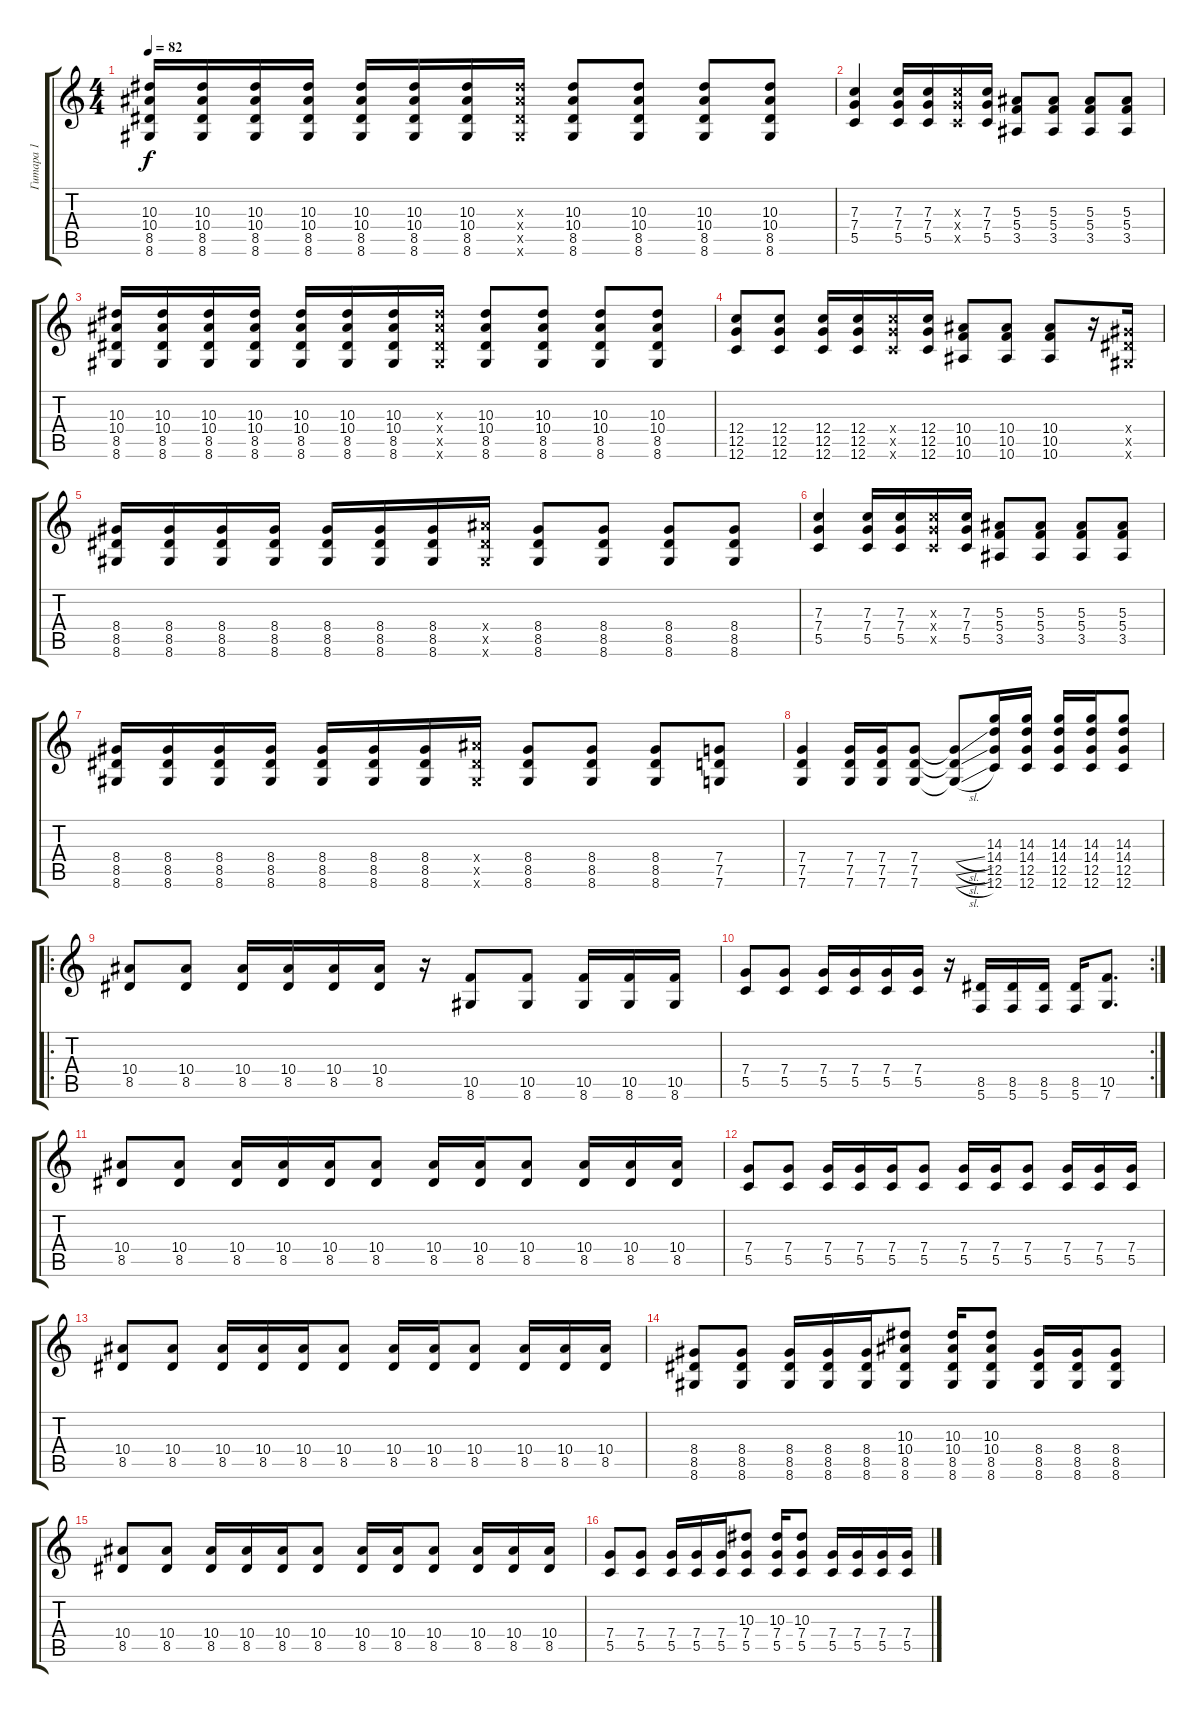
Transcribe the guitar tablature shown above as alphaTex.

\track ("Гитара 1" "Гитара 1") {instrument overdrivenguitar}
\staff {score tabs}
\tuning (D4 A3 F3 C3 G2 C2) {hide}
\ts (4 4)
\tempo 82
\clef g2
\ks c
(10.3 10.4 8.5 8.6).16{dy f instrument distortionguitar} (10.3 10.4 8.5 8.6).16 (10.3 10.4 8.5 8.6).16 (10.3 10.4 8.5 8.6).16 (10.3 10.4 8.5 8.6).16 (10.3 10.4 8.5 8.6).16 (10.3 10.4 8.5 8.6).16 (10.3{x} 10.4{x} 8.5{x} 8.6{x}).16 (10.3 10.4 8.5 8.6).8 (10.3 10.4 8.5 8.6).8 (10.3 10.4 8.5 8.6).8 (10.3 10.4 8.5 8.6).8 |
(7.3 7.4 5.5).4 (7.3 7.4 5.5).16 (7.3 7.4 5.5).16 (7.3{x} 7.4{x} 5.5{x}).16 (7.3 7.4 5.5).16 (5.3 5.4 3.5).8 (5.3 5.4 3.5).8 (5.3 5.4 3.5).8 (5.3 5.4 3.5).8 |
(10.3 10.4 8.5 8.6).16 (10.3 10.4 8.5 8.6).16 (10.3 10.4 8.5 8.6).16 (10.3 10.4 8.5 8.6).16 (10.3 10.4 8.5 8.6).16 (10.3 10.4 8.5 8.6).16 (10.3 10.4 8.5 8.6).16 (10.3{x} 10.4{x} 8.5{x} 8.6{x}).16 (10.3 10.4 8.5 8.6).8 (10.3 10.4 8.5 8.6).8 (10.3 10.4 8.5 8.6).8 (10.3 10.4 8.5 8.6).8 |
(12.4 12.5 12.6).8 (12.4 12.5 12.6).8 (12.4 12.5 12.6).16 (12.4 12.5 12.6).16 (12.4{x} 12.5{x} 12.6{x}).16 (12.4 12.5 12.6).16 (10.4 10.5 10.6).8 (10.4 10.5 10.6).8 (10.4 10.5 10.6).8 r.16 (8.4{x} 8.5{x} 8.6{x}).16 |
(8.4 8.5 8.6).16 (8.4 8.5 8.6).16 (8.4 8.5 8.6).16 (8.4 8.5 8.6).16 (8.4 8.5 8.6).16 (8.4 8.5 8.6).16 (8.4 8.5 8.6).16 (10.4{x} 8.5{x} 8.6{x}).16 (8.4 8.5 8.6).8 (8.4 8.5 8.6).8 (8.4 8.5 8.6).8 (8.4 8.5 8.6).8 |
(7.3 7.4 5.5).4 (7.3 7.4 5.5).16 (7.3 7.4 5.5).16 (7.3{x} 7.4{x} 5.5{x}).16 (7.3 7.4 5.5).16 (5.3 5.4 3.5).8 (5.3 5.4 3.5).8 (5.3 5.4 3.5).8 (5.3 5.4 3.5).8 |
(8.4 8.5 8.6).16 (8.4 8.5 8.6).16 (8.4 8.5 8.6).16 (8.4 8.5 8.6).16 (8.4 8.5 8.6).16 (8.4 8.5 8.6).16 (8.4 8.5 8.6).16 (10.4{x} 8.5{x} 8.6{x}).16 (8.4 8.5 8.6).8 (8.4 8.5 8.6).8 (8.4 8.5 8.6).8 (7.4 7.5 7.6).8 |
(7.4 7.5 7.6).4 (7.4 7.5 7.6).16 (7.4 7.5 7.6).16 (7.4 7.5 7.6).8 (7.4{sl t} 7.5{sl t} 7.6{sl t}).8 (14.3 14.4 12.5 12.6).16 (14.3 14.4 12.5 12.6).16 (14.3 14.4 12.5 12.6).16 (14.3 14.4 12.5 12.6).16 (14.3 14.4 12.5 12.6).8 |
\ro
(10.4 8.5).8{instrument overdrivenguitar} (10.4 8.5).8 (10.4 8.5).16 (10.4 8.5).16 (10.4 8.5).16 (10.4 8.5).16 r.16 (10.5 8.6).8 (10.5 8.6).8 (10.5 8.6).16 (10.5 8.6).16 (10.5 8.6).16 |
\rc 2
(7.4 5.5).8 (7.4 5.5).8 (7.4 5.5).16 (7.4 5.5).16 (7.4 5.5).16 (7.4 5.5).16 r.16 (8.5 5.6).16 (8.5 5.6).16 (8.5 5.6).16 (8.5 5.6).16 (10.5 7.6).8{d} |
(10.4 8.5).8{instrument overdrivenguitar} (10.4 8.5).8 (10.4 8.5).16 (10.4 8.5).16 (10.4 8.5).16 (10.4 8.5).8 (10.4 8.5).16 (10.4 8.5).16 (10.4 8.5).8 (10.4 8.5).16 (10.4 8.5).16 (10.4 8.5).16 |
(7.4 5.5).8 (7.4 5.5).8 (7.4 5.5).16 (7.4 5.5).16 (7.4 5.5).16 (7.4 5.5).8 (7.4 5.5).16 (7.4 5.5).16 (7.4 5.5).8 (7.4 5.5).16 (7.4 5.5).16 (7.4 5.5).16 |
(10.4 8.5).8 (10.4 8.5).8 (10.4 8.5).16 (10.4 8.5).16 (10.4 8.5).16 (10.4 8.5).8 (10.4 8.5).16 (10.4 8.5).16 (10.4 8.5).8 (10.4 8.5).16 (10.4 8.5).16 (10.4 8.5).16 |
(8.4 8.5 8.6).8 (8.4 8.5 8.6).8 (8.4 8.5 8.6).16 (8.4 8.5 8.6).16 (8.4 8.5 8.6).16 (10.3 10.4 8.5 8.6).8 (10.3 10.4 8.5 8.6).16 (10.3 10.4 8.5 8.6).8 (8.4 8.5 8.6).16 (8.4 8.5 8.6).16 (8.4 8.5 8.6).8 |
(10.4 8.5).8 (10.4 8.5).8 (10.4 8.5).16 (10.4 8.5).16 (10.4 8.5).16 (10.4 8.5).8 (10.4 8.5).16 (10.4 8.5).16 (10.4 8.5).8 (10.4 8.5).16 (10.4 8.5).16 (10.4 8.5).16 |
(7.4 5.5).8 (7.4 5.5).8 (7.4 5.5).16 (7.4 5.5).16 (7.4 5.5).16 (10.3 7.4 5.5).8 (10.3 7.4 5.5).16 (10.3 7.4 5.5).8 (7.4 5.5).16 (7.4 5.5).16 (7.4 5.5).16 (7.4 5.5).16
